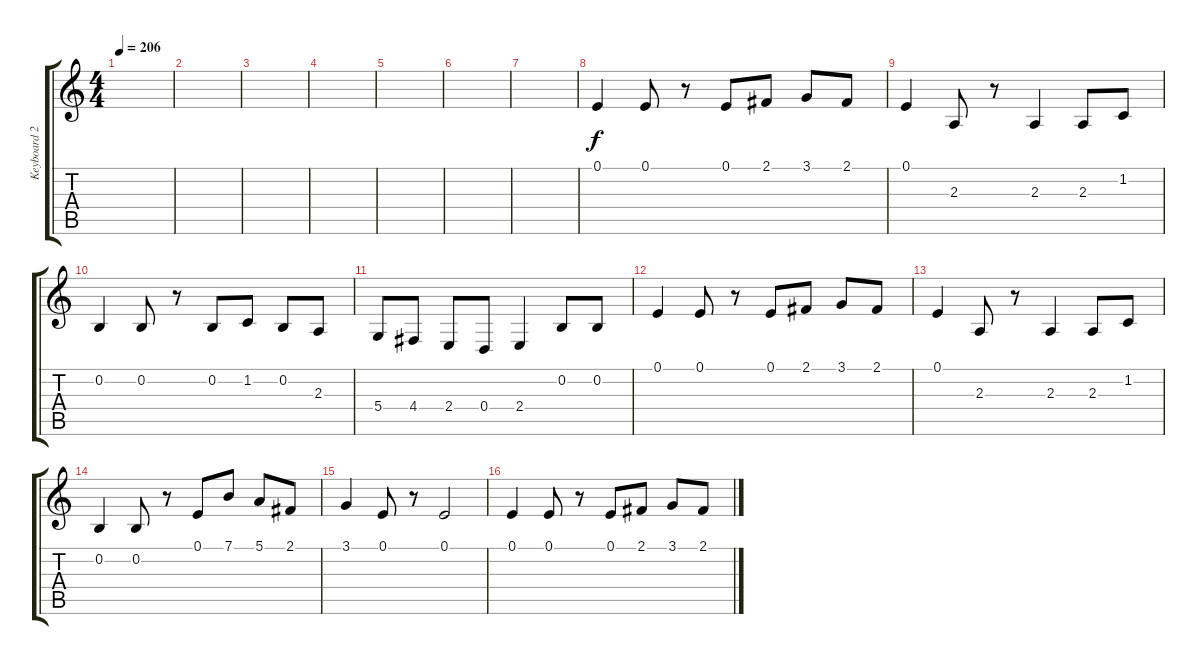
\track ("Keyboard 2" "Keyboard 2") {instrument choiraahs}
\staff {score tabs}
\tuning (E4 B3 G3 D3 A2 E2) {hide}
\ts (4 4)
\tempo 206
\clef g2
\ks c
|
|
|
|
|
|
|
0.1.4{volume 16 instrument tangoaccordion} 0.1.8 r.8 0.1.8 2.1.8 3.1.8 2.1.8 |
0.1.4 2.3.8 r.8 2.3.4 2.3.8 1.2.8 |
0.2.4 0.2.8 r.8 0.2.8 1.2.8 0.2.8 2.3.8 |
5.4.8 4.4.8 2.4.8 0.4.8 2.4.4 0.2.8 0.2.8 |
0.1.4{volume 16 instrument tangoaccordion} 0.1.8 r.8 0.1.8 2.1.8 3.1.8 2.1.8 |
0.1.4 2.3.8 r.8 2.3.4 2.3.8 1.2.8 |
0.2.4 0.2.8 r.8 0.1.8 7.1.8 5.1.8 2.1.8 |
3.1.4 0.1.8 r.8 0.1.2 |
0.1.4{volume 16 instrument tangoaccordion} 0.1.8 r.8 0.1.8 2.1.8 3.1.8 2.1.8
